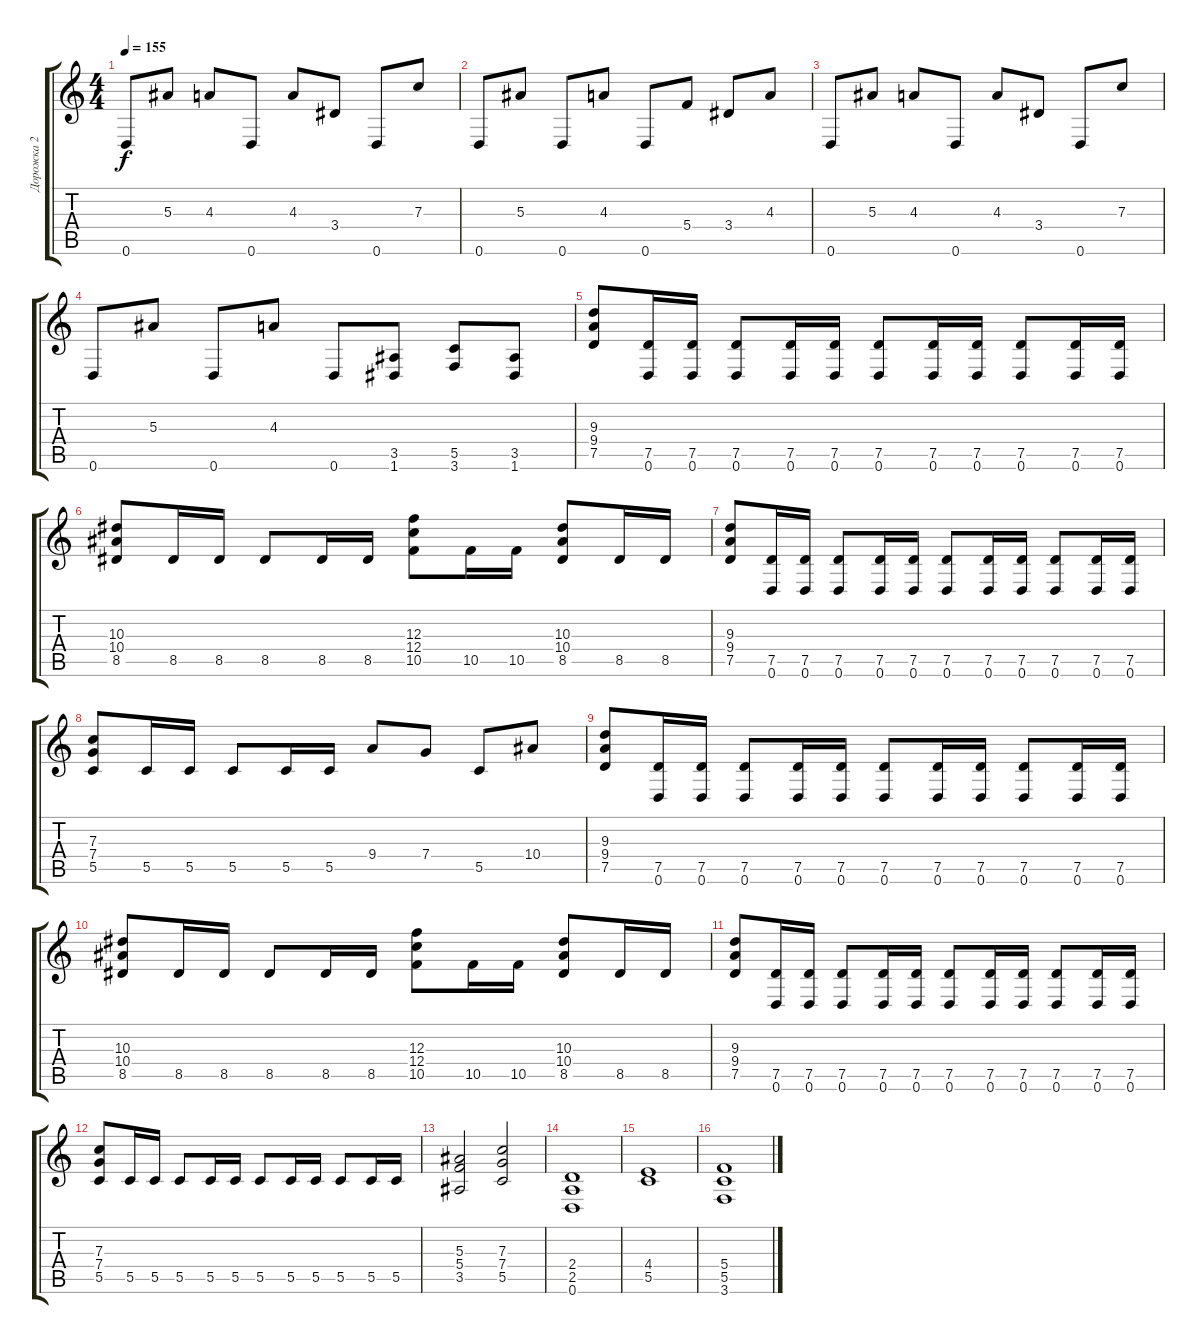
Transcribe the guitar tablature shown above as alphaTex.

\track ("Дорожка 2" "Дорожка 2") {instrument distortionguitar}
\staff {score tabs}
\tuning (D4 A3 F3 C3 G2 D2) {hide}
\ts (4 4)
\tempo 155
\clef g2
\ks c
0.6.8{dy f} 5.3.8 4.3.8 0.6.8 4.3.8 3.4.8 0.6.8 7.3.8 |
0.6.8 5.3.8 0.6.8 4.3.8 0.6.8 5.4.8 3.4.8 4.3.8 |
0.6.8 5.3.8 4.3.8 0.6.8 4.3.8 3.4.8 0.6.8 7.3.8 |
0.6.8 5.3.8 0.6.8 4.3.8 0.6.8 (3.5 1.6).8 (5.5 3.6).8 (3.5 1.6).8 |
(9.3 9.4 7.5).8 (7.5 0.6).16 (7.5 0.6).16 (7.5 0.6).8 (7.5 0.6).16 (7.5 0.6).16 (7.5 0.6).8 (7.5 0.6).16 (7.5 0.6).16 (7.5 0.6).8 (7.5 0.6).16 (7.5 0.6).16 |
(10.3 10.4 8.5).8 8.5.16 8.5.16 8.5.8 8.5.16 8.5.16 (12.3 12.4 10.5).8 10.5.16 10.5.16 (10.3 10.4 8.5).8 8.5.16 8.5.16 |
(9.3 9.4 7.5).8 (7.5 0.6).16 (7.5 0.6).16 (7.5 0.6).8 (7.5 0.6).16 (7.5 0.6).16 (7.5 0.6).8 (7.5 0.6).16 (7.5 0.6).16 (7.5 0.6).8 (7.5 0.6).16 (7.5 0.6).16 |
(7.3 7.4 5.5).8 5.5.16 5.5.16 5.5.8 5.5.16 5.5.16 9.4.8 7.4.8 5.5.8 10.4.8 |
(9.3 9.4 7.5).8 (7.5 0.6).16 (7.5 0.6).16 (7.5 0.6).8 (7.5 0.6).16 (7.5 0.6).16 (7.5 0.6).8 (7.5 0.6).16 (7.5 0.6).16 (7.5 0.6).8 (7.5 0.6).16 (7.5 0.6).16 |
(10.3 10.4 8.5).8 8.5.16 8.5.16 8.5.8 8.5.16 8.5.16 (12.3 12.4 10.5).8 10.5.16 10.5.16 (10.3 10.4 8.5).8 8.5.16 8.5.16 |
(9.3 9.4 7.5).8 (7.5 0.6).16 (7.5 0.6).16 (7.5 0.6).8 (7.5 0.6).16 (7.5 0.6).16 (7.5 0.6).8 (7.5 0.6).16 (7.5 0.6).16 (7.5 0.6).8 (7.5 0.6).16 (7.5 0.6).16 |
(7.3 7.4 5.5).8 5.5.16 5.5.16 5.5.8 5.5.16 5.5.16 5.5.8 5.5.16 5.5.16 5.5.8 5.5.16 5.5.16 |
(5.3 5.4 3.5).2 (7.3 7.4 5.5).2 |
(2.4 2.5 0.6).1 |
(4.4 5.5).1 |
(5.4 5.5 3.6).1
